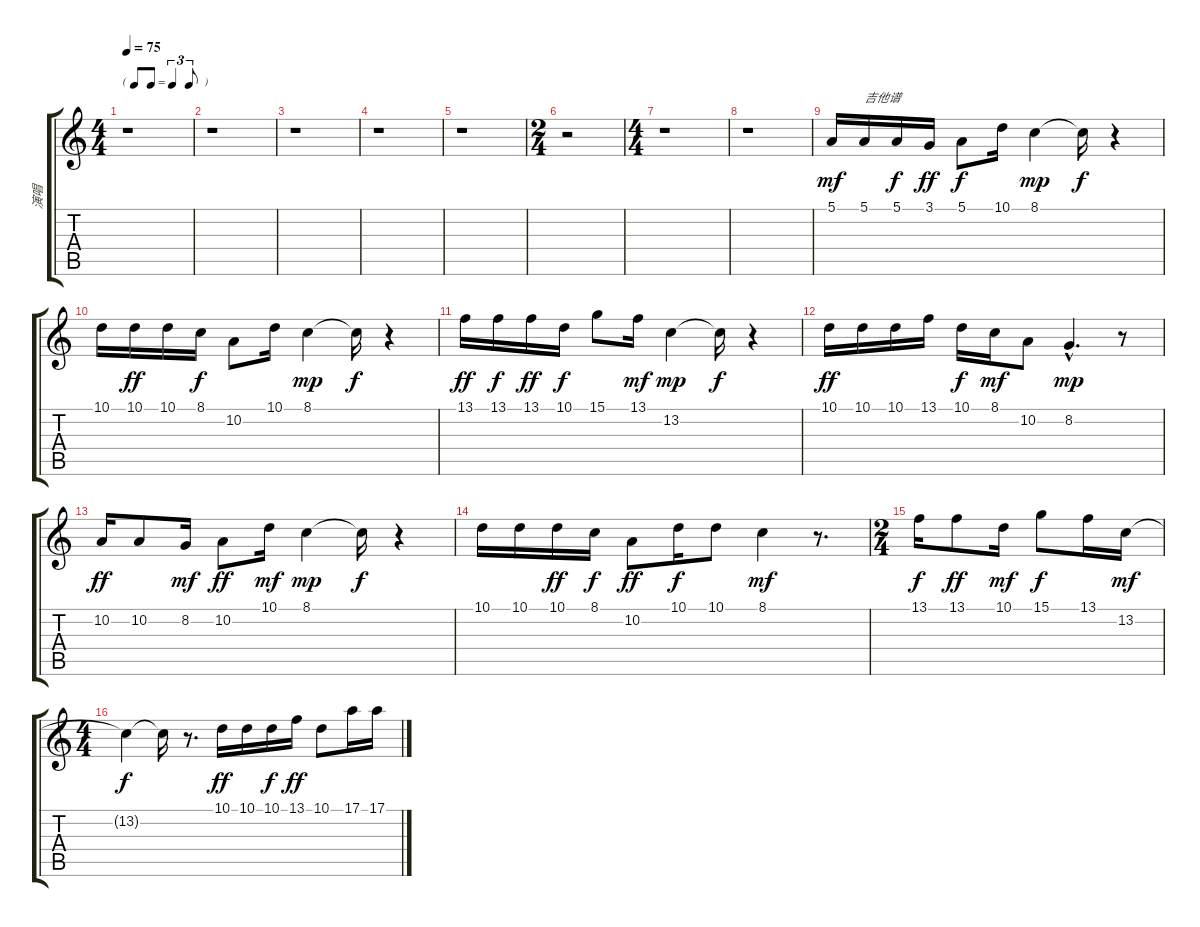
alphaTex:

\track ("演唱" "演唱") {instrument ocarina}
\staff {score tabs}
\tuning (E4 B3 G3 D3 A2 E2) {hide}
\ts (4 4)
\tf triplet8th
\tempo 75
\clef g2
\ks c
r.1{dy mf instrument ocarina} |
r.1 |
r.1 |
r.1 |
r.1 |
\ts (2 4)
r.2 |
\ts (4 4)
r.1 |
r.1 |
5.1.16 5.1.16{txt "吉他谱"} 5.1.16{dy f} 3.1.16{dy ff} 5.1.8{dy f} 10.1.16 8.1.4{dy mp} 8.1{t}.16{dy f} r.4 |
10.1.16 10.1.16{dy ff} 10.1.16 8.1.16{dy f} 10.2.8 10.1.16 8.1.4{dy mp} 8.1{t}.16{dy f} r.4 |
13.1.16{dy ff} 13.1.16{dy f} 13.1.16{dy ff} 10.1.16{dy f} 15.1.8 13.1.16{dy mf} 13.2.4{dy mp} 13.2{t}.16{dy f} r.4 |
10.1.16{dy ff} 10.1.16 10.1.16 13.1.16 10.1.16{dy f} 8.1.16{dy mf} 10.2.8 8.2{hac}.4{d dy mp} r.8 |
10.2.16{dy ff} 10.2.8 8.2.16{dy mf} 10.2.8{dy ff} 10.1.16{dy mf} 8.1.4{dy mp} 8.1{t}.16{dy f} r.4 |
10.1.16 10.1.16 10.1.16{dy ff} 8.1.16{dy f} 10.2.8{dy ff} 10.1.16{dy f} 10.1.8 8.1.4{dy mf} r.8{d} |
\ts (2 4)
13.1.16{dy f} 13.1.8{dy ff} 10.1.16{dy mf} 15.1.8{dy f} 13.1.16 13.2.16{dy mf} |
\ts (4 4)
13.2{t}.4{dy f} 13.2{t}.16 r.8{d} 10.1.16{dy ff} 10.1.16 10.1.16{dy f} 13.1.16{dy ff} 10.1.8 17.1.16 17.1.16
